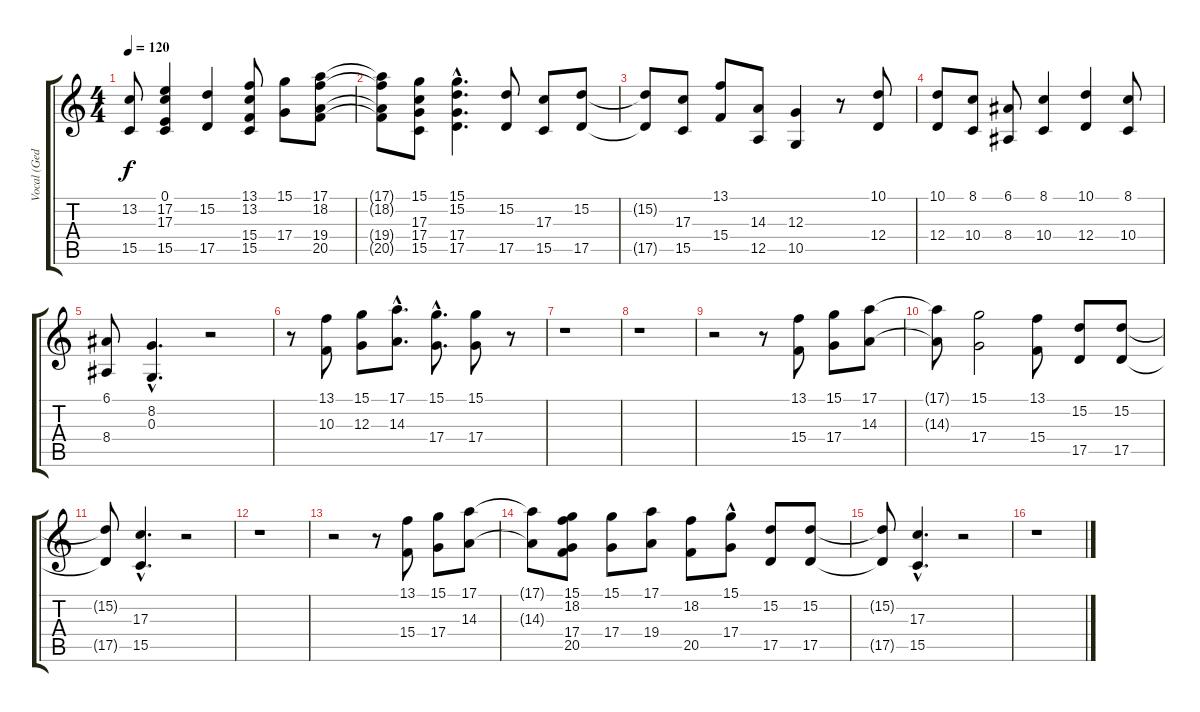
\track ("Vocal (Geddy)" "Vocal (Ged") {instrument choiraahs}
\staff {score tabs}
\tuning (E4 B3 G3 D3 A2 E2) {hide}
\ts (4 4)
\tempo 120
\clef g2
\ks c
(13.2 15.5).8{dy f} (0.1 17.2 17.3 15.5).4 (15.2 17.5).4 (13.1 13.2 15.4 15.5).8 (15.1 17.4).8 (17.1 18.2 19.4 20.5).8 |
(17.1{t} 18.2{t} 19.4{t} 20.5{t}).8 (15.1 17.3 17.4 15.5).8 (15.1{hac} 15.2{hac} 17.4{hac} 17.5{hac}).4{d} (15.2 17.5).8 (17.3 15.5).8 (15.2 17.5).8 |
(15.2{t} 17.5{t}).8 (17.3 15.5).8 (13.1 15.4).8 (14.3 12.5).8 (12.3 10.5).4 r.8 (10.1 12.4).8 |
(10.1 12.4).8 (8.1 10.4).8 (6.1 8.4).8 (8.1 10.4).4 (10.1 12.4).4 (8.1 10.4).8 |
(6.1 8.4).8 (8.2{hac} 0.3{hac}).4{d} r.2 |
r.8 (13.1 10.3).8 (15.1 12.3).8 (17.1{hac} 14.3{hac}).8{d} (15.1{hac} 17.4{hac}).8{d} (15.1 17.4).8 r.8 |
r.1 |
r.1 |
r.2 r.8 (13.1 15.4).8 (15.1 17.4).8 (17.1 14.3).8 |
(17.1{t} 14.3{t}).8 (15.1 17.4).2 (13.1 15.4).8 (15.2 17.5).8 (15.2 17.5).8 |
(15.2{t} 17.5{t}).8 (17.3{hac} 15.5{hac}).4{d} r.2 |
r.1 |
r.2 r.8 (13.1 15.4).8 (15.1 17.4).8 (17.1 14.3).8 |
(17.1{t} 14.3{t}).8 (15.1 18.2 17.4 20.5).8{instrument lead1square} (15.1 17.4).8 (17.1 19.4).8 (18.2 20.5).8 (15.1{hac} 17.4{hac}).8 (15.2 17.5).8 (15.2 17.5).8 |
(15.2{t} 17.5{t}).8 (17.3{hac} 15.5{hac}).4{d} r.2 |
r.1
